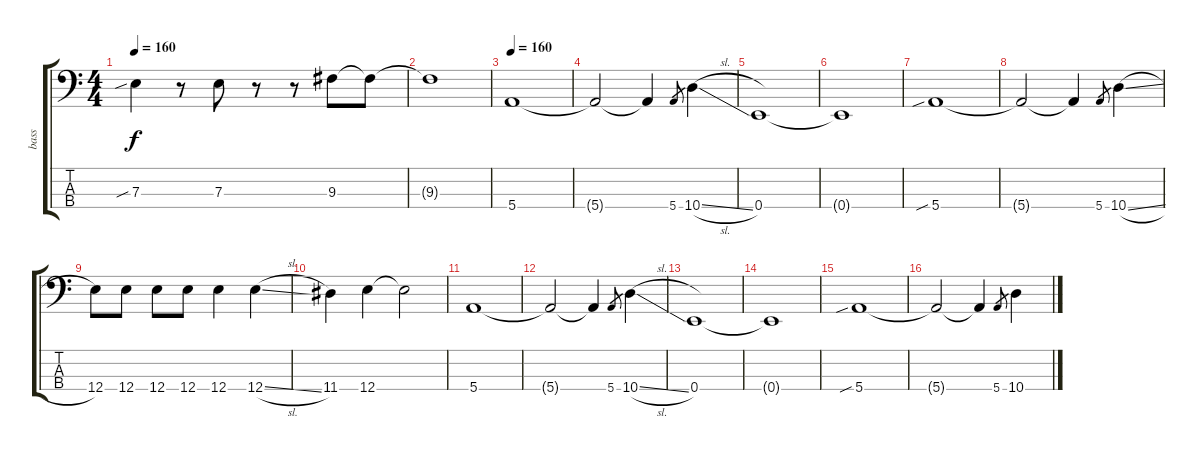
\track ("bass" "bass") {instrument electricbassfinger}
\staff {score tabs}
\tuning (G2 D2 A1 E1) {hide}
\ts (4 4)
\tempo 160
\clef f4
\ks c
7.3{sib}.4{dy f} r.8 7.3.8 r.8 r.8 9.3.8 9.3{t}.8 |
9.3{t}.1 |
\tempo 160
5.4.1 |
5.4{t}.2 5.4{t}.4 5.4.8{gr} 10.4{sl}.4 |
0.4.1 |
0.4{t}.1 |
5.4{sib}.1 |
5.4{t}.2 5.4{t}.4 5.4.8{gr} 10.4{sl}.4 |
12.4.8 12.4.8 12.4.8 12.4.8 12.4.4 12.4{sl}.4 |
11.4.4 12.4.4 12.4{t}.2 |
5.4.1 |
5.4{t}.2 5.4{t}.4 5.4.8{gr} 10.4{sl}.4 |
0.4.1 |
0.4{t}.1 |
5.4{sib}.1 |
5.4{t}.2 5.4{t}.4 5.4.8{gr} 10.4{sl}.4
